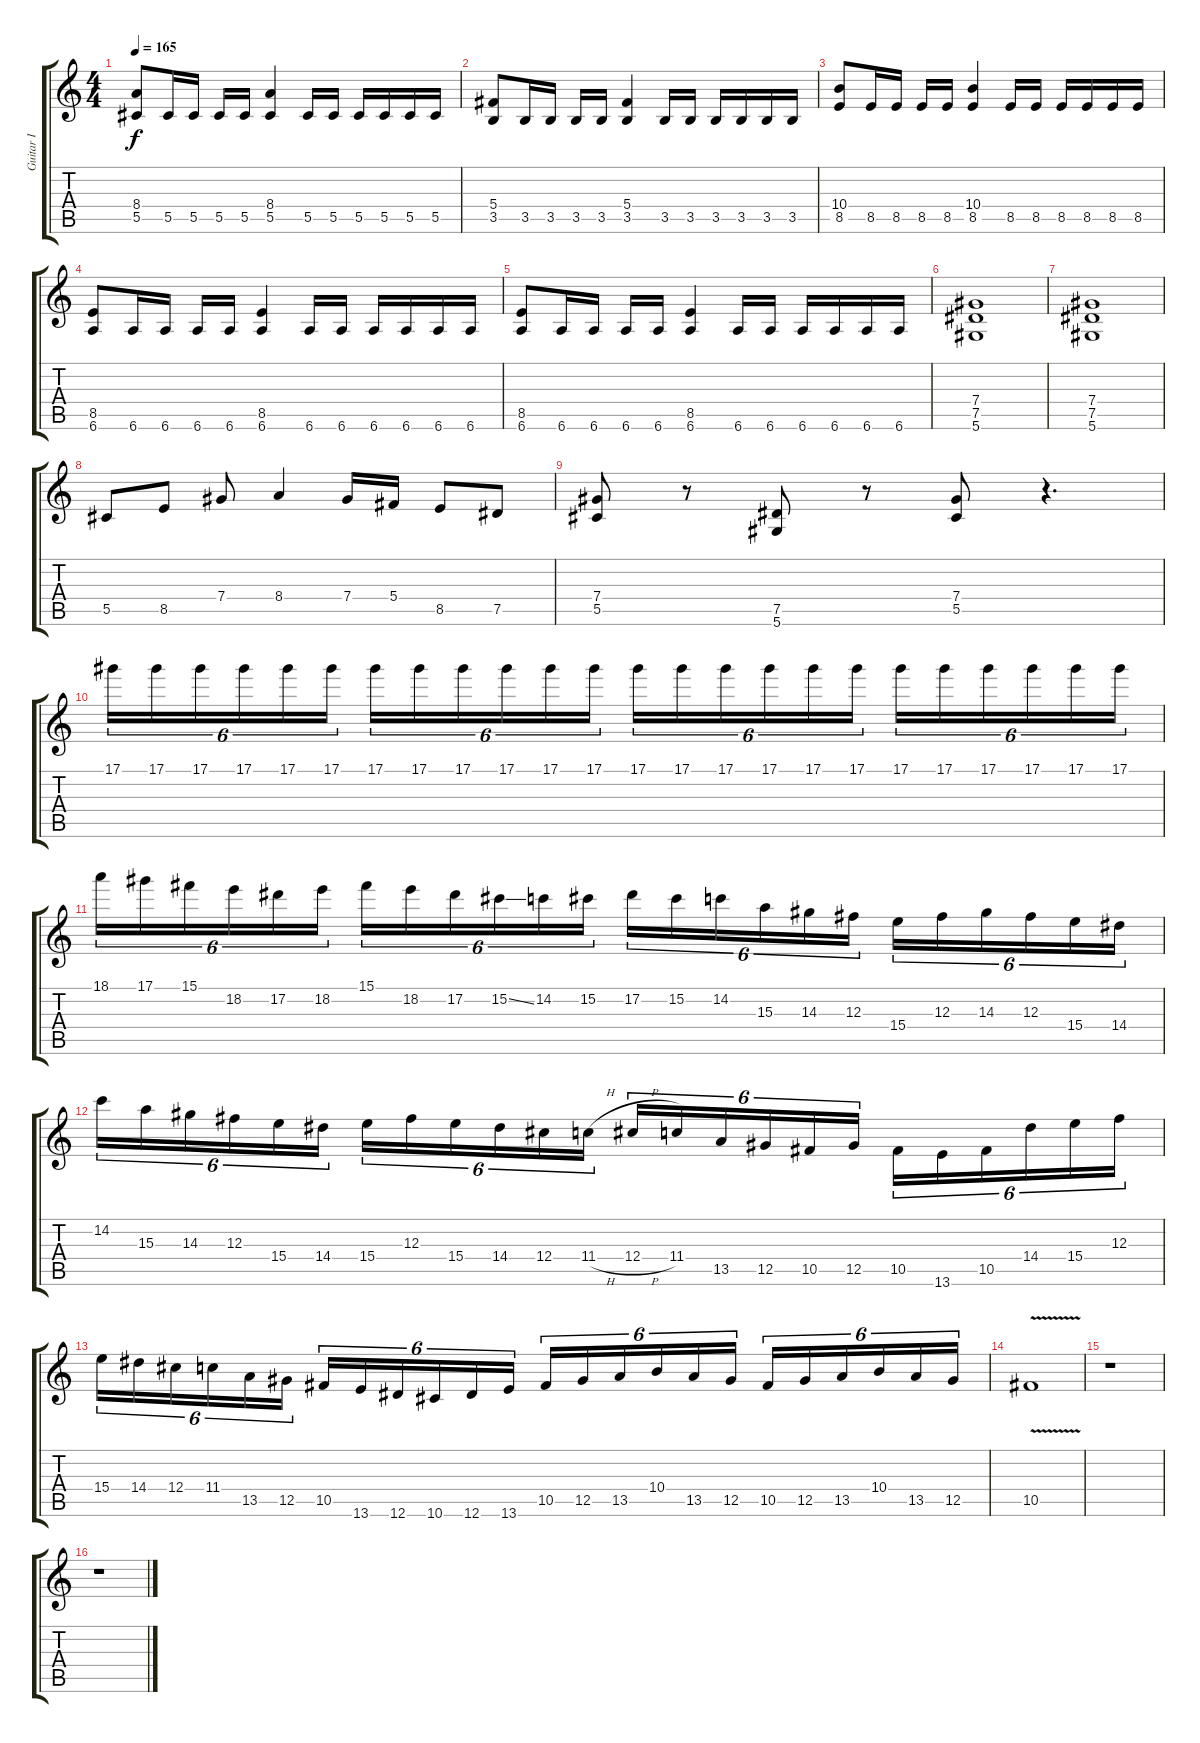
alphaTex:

\track ("Guitar I" "Guitar I") {instrument overdrivenguitar}
\staff {score tabs}
\tuning (Eb4 Bb3 Gb3 Db3 Ab2 Eb2) {hide}
\ts (4 4)
\tempo 165
\clef g2
\ks c
(8.4 5.5).8{dy f} 5.5.16 5.5.16 5.5.16 5.5.16 (8.4 5.5).4 5.5.16 5.5.16 5.5.16 5.5.16 5.5.16 5.5.16 |
(5.4 3.5).8 3.5.16 3.5.16 3.5.16 3.5.16 (5.4 3.5).4 3.5.16 3.5.16 3.5.16 3.5.16 3.5.16 3.5.16 |
(10.4 8.5).8 8.5.16 8.5.16 8.5.16 8.5.16 (10.4 8.5).4 8.5.16 8.5.16 8.5.16 8.5.16 8.5.16 8.5.16 |
(8.5 6.6).8 6.6.16 6.6.16 6.6.16 6.6.16 (8.5 6.6).4 6.6.16 6.6.16 6.6.16 6.6.16 6.6.16 6.6.16 |
(8.5 6.6).8 6.6.16 6.6.16 6.6.16 6.6.16 (8.5 6.6).4 6.6.16 6.6.16 6.6.16 6.6.16 6.6.16 6.6.16 |
(7.4 7.5 5.6).1 |
(7.4 7.5 5.6).1 |
5.5.8 8.5.8 7.4.8 8.4.4 7.4.16 5.4.16 8.5.8 7.5.8 |
(7.4 5.5).8 r.8 (7.5 5.6).8 r.8 (7.4 5.5).8 r.4{d} |
17.1.16{tu (6 4) volume 16 balance 7} 17.1.16{tu (6 4)} 17.1.16{tu (6 4)} 17.1.16{tu (6 4)} 17.1.16{tu (6 4)} 17.1.16{tu (6 4)} 17.1.16{tu (6 4)} 17.1.16{tu (6 4)} 17.1.16{tu (6 4)} 17.1.16{tu (6 4)} 17.1.16{tu (6 4)} 17.1.16{tu (6 4)} 17.1.16{tu (6 4)} 17.1.16{tu (6 4)} 17.1.16{tu (6 4)} 17.1.16{tu (6 4)} 17.1.16{tu (6 4)} 17.1.16{tu (6 4)} 17.1.16{tu (6 4)} 17.1.16{tu (6 4)} 17.1.16{tu (6 4)} 17.1.16{tu (6 4)} 17.1.16{tu (6 4)} 17.1.16{tu (6 4)} |
18.1.16{tu (6 4)} 17.1.16{tu (6 4)} 15.1.16{tu (6 4)} 18.2.16{tu (6 4)} 17.2.16{tu (6 4)} 18.2.16{tu (6 4)} 15.1.16{tu (6 4)} 18.2.16{tu (6 4)} 17.2.16{tu (6 4)} 15.2{ss}.16{tu (6 4)} 14.2.16{tu (6 4)} 15.2.16{tu (6 4)} 17.2.16{tu (6 4)} 15.2.16{tu (6 4)} 14.2.16{tu (6 4)} 15.3.16{tu (6 4)} 14.3.16{tu (6 4)} 12.3.16{tu (6 4)} 15.4.16{tu (6 4)} 12.3.16{tu (6 4)} 14.3.16{tu (6 4)} 12.3.16{tu (6 4)} 15.4.16{tu (6 4)} 14.4.16{tu (6 4)} |
14.2.16{tu (6 4)} 15.3.16{tu (6 4)} 14.3.16{tu (6 4)} 12.3.16{tu (6 4)} 15.4.16{tu (6 4)} 14.4.16{tu (6 4)} 15.4.16{tu (6 4)} 12.3.16{tu (6 4)} 15.4.16{tu (6 4)} 14.4.16{tu (6 4)} 12.4.16{tu (6 4)} 11.4{h}.16{tu (6 4)} 12.4{h}.16{tu (6 4)} 11.4.16{tu (6 4)} 13.5.16{tu (6 4)} 12.5.16{tu (6 4)} 10.5.16{tu (6 4)} 12.5.16{tu (6 4)} 10.5.16{tu (6 4)} 13.6.16{tu (6 4)} 10.5.16{tu (6 4)} 14.4.16{tu (6 4)} 15.4.16{tu (6 4)} 12.3.16{tu (6 4)} |
15.4.16{tu (6 4)} 14.4.16{tu (6 4)} 12.4.16{tu (6 4)} 11.4.16{tu (6 4)} 13.5.16{tu (6 4)} 12.5.16{tu (6 4)} 10.5.16{tu (6 4)} 13.6.16{tu (6 4)} 12.6.16{tu (6 4)} 10.6.16{tu (6 4)} 12.6.16{tu (6 4)} 13.6.16{tu (6 4)} 10.5.16{tu (6 4)} 12.5.16{tu (6 4)} 13.5.16{tu (6 4)} 10.4.16{tu (6 4)} 13.5.16{tu (6 4)} 12.5.16{tu (6 4)} 10.5.16{tu (6 4)} 12.5.16{tu (6 4)} 13.5.16{tu (6 4)} 10.4.16{tu (6 4)} 13.5.16{tu (6 4)} 12.5.16{tu (6 4)} |
10.5{v}.1 |
r.1 |
r.1
